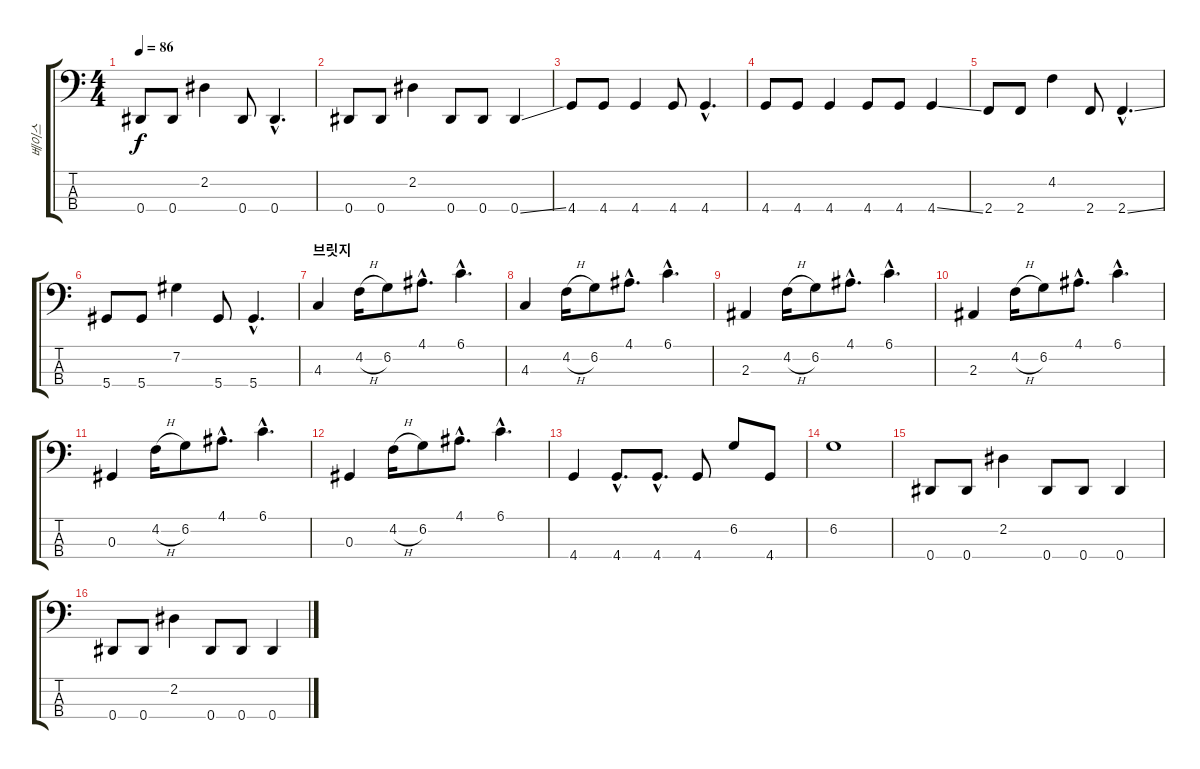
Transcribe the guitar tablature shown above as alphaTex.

\track ("베이스" "베이스") {instrument electricbassfinger}
\staff {score tabs}
\tuning (Gb2 Db2 Ab1 Eb1) {hide}
\ts (4 4)
\tempo 86
\clef f4
\ks c
0.4.8{dy f} 0.4.8 2.2.4 0.4.8 0.4{hac}.4{d} |
0.4.8 0.4.8 2.2.4 0.4.8 0.4.8 0.4{ss}.4 |
4.4.8 4.4.8 4.4.4 4.4.8 4.4{hac}.4{d} |
4.4.8 4.4.8 4.4.4 4.4.8 4.4.8 4.4{ss}.4 |
2.4.8 2.4.8 4.2.4 2.4.8 2.4{ss hac}.4{d} |
5.4.8 5.4.8 7.2.4 5.4.8 5.4{hac}.4{d} |
\section ("" "브릿지")
4.3.4 4.2{h}.16 6.2.8 4.1{hac}.8{d} 6.1{hac}.4{d} |
4.3.4 4.2{h}.16 6.2.8 4.1{hac}.8{d} 6.1{hac}.4{d} |
2.3.4 4.2{h}.16 6.2.8 4.1{hac}.8{d} 6.1{hac}.4{d} |
2.3.4 4.2{h}.16 6.2.8 4.1{hac}.8{d} 6.1{hac}.4{d} |
0.3.4 4.2{h}.16 6.2.8 4.1{hac}.8{d} 6.1{hac}.4{d} |
0.3.4 4.2{h}.16 6.2.8 4.1{hac}.8{d} 6.1{hac}.4{d} |
4.4.4 4.4{hac}.8{d} 4.4{hac}.8{d} 4.4.8 6.2.8 4.4.8 |
6.2.1 |
0.4.8 0.4.8 2.2.4 0.4.8 0.4.8 0.4.4 |
0.4.8 0.4.8 2.2.4 0.4.8 0.4.8 0.4.4
